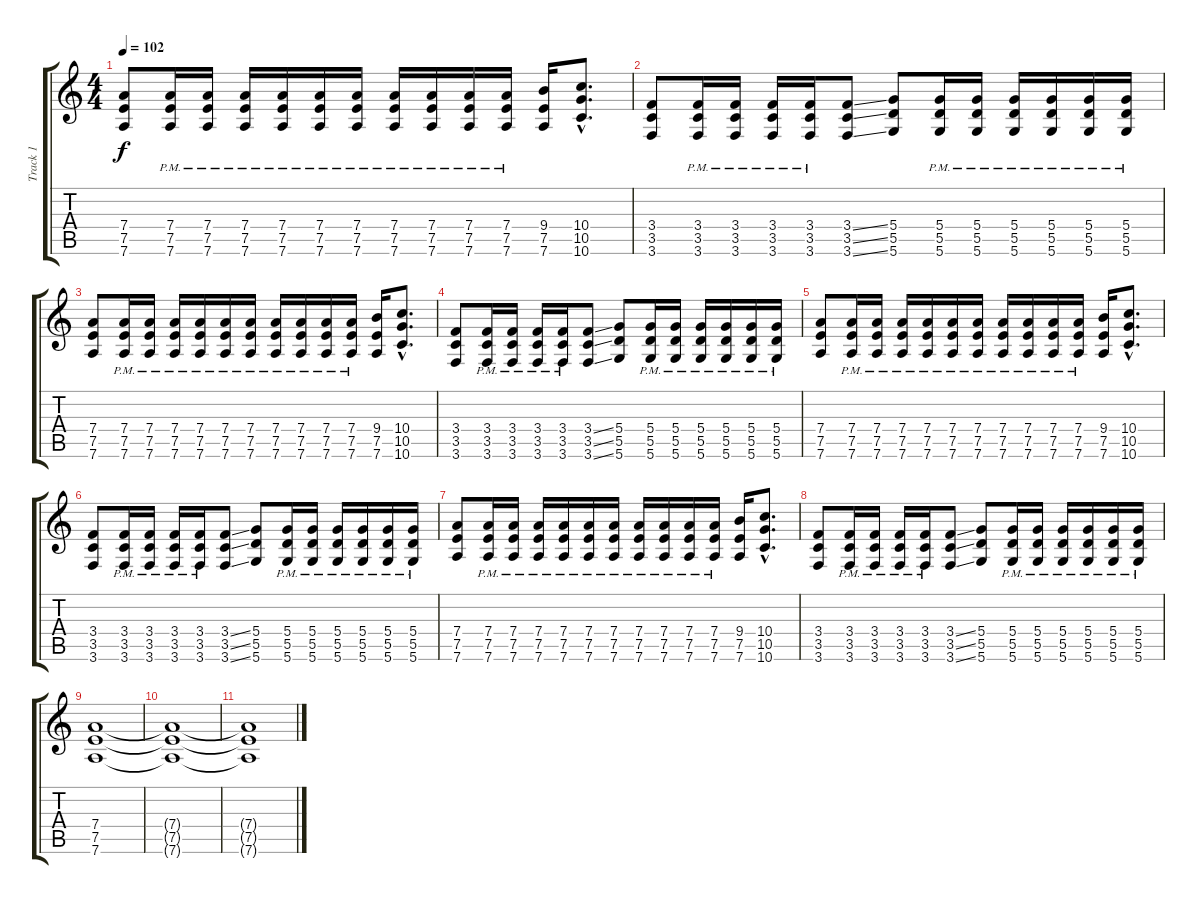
\track ("Track 1" "Track 1") {instrument distortionguitar}
\staff {score tabs}
\tuning (E4 B3 G3 D3 A2 D2) {hide}
\ts (4 4)
\tempo 102
\clef g2
\ks c
(7.4 7.5 7.6).8{dy f volume 16} (7.4{pm} 7.5{pm} 7.6{pm}).16 (7.4{pm} 7.5{pm} 7.6{pm}).16 (7.4{pm} 7.5{pm} 7.6{pm}).16 (7.4{pm} 7.5{pm} 7.6{pm}).16 (7.4{pm} 7.5{pm} 7.6{pm}).16 (7.4{pm} 7.5{pm} 7.6{pm}).16 (7.4{pm} 7.5{pm} 7.6{pm}).16 (7.4{pm} 7.5{pm} 7.6{pm}).16 (7.4{pm} 7.5{pm} 7.6{pm}).16 (7.4{pm} 7.5{pm} 7.6{pm}).16 (9.4 7.5 7.6).16 (10.4{hac} 10.5{hac} 10.6{hac}).8{d} |
(3.4 3.5 3.6).8 (3.4{pm} 3.5{pm} 3.6{pm}).16 (3.4{pm} 3.5{pm} 3.6{pm}).16 (3.4{pm} 3.5{pm} 3.6{pm}).16 (3.4{pm} 3.5{pm} 3.6{pm}).16 (3.4{ss} 3.5{ss} 3.6{ss}).8 (5.4 5.5 5.6).8 (5.4{pm} 5.5{pm} 5.6{pm}).16 (5.4{pm} 5.5{pm} 5.6{pm}).16 (5.4{pm} 5.5{pm} 5.6{pm}).16 (5.4{pm} 5.5{pm} 5.6{pm}).16 (5.4{pm} 5.5{pm} 5.6{pm}).16 (5.4{pm} 5.5{pm} 5.6{pm}).16 |
(7.4 7.5 7.6).8{volume 16} (7.4{pm} 7.5{pm} 7.6{pm}).16 (7.4{pm} 7.5{pm} 7.6{pm}).16 (7.4{pm} 7.5{pm} 7.6{pm}).16 (7.4{pm} 7.5{pm} 7.6{pm}).16 (7.4{pm} 7.5{pm} 7.6{pm}).16 (7.4{pm} 7.5{pm} 7.6{pm}).16 (7.4{pm} 7.5{pm} 7.6{pm}).16 (7.4{pm} 7.5{pm} 7.6{pm}).16 (7.4{pm} 7.5{pm} 7.6{pm}).16 (7.4{pm} 7.5{pm} 7.6{pm}).16 (9.4 7.5 7.6).16 (10.4{hac} 10.5{hac} 10.6{hac}).8{d} |
(3.4 3.5 3.6).8 (3.4{pm} 3.5{pm} 3.6{pm}).16 (3.4{pm} 3.5{pm} 3.6{pm}).16 (3.4{pm} 3.5{pm} 3.6{pm}).16 (3.4{pm} 3.5{pm} 3.6{pm}).16 (3.4{ss} 3.5{ss} 3.6{ss}).8 (5.4 5.5 5.6).8 (5.4{pm} 5.5{pm} 5.6{pm}).16 (5.4{pm} 5.5{pm} 5.6{pm}).16 (5.4{pm} 5.5{pm} 5.6{pm}).16 (5.4{pm} 5.5{pm} 5.6{pm}).16 (5.4{pm} 5.5{pm} 5.6{pm}).16 (5.4{pm} 5.5{pm} 5.6{pm}).16 |
(7.4 7.5 7.6).8{volume 16} (7.4{pm} 7.5{pm} 7.6{pm}).16 (7.4{pm} 7.5{pm} 7.6{pm}).16 (7.4{pm} 7.5{pm} 7.6{pm}).16 (7.4{pm} 7.5{pm} 7.6{pm}).16 (7.4{pm} 7.5{pm} 7.6{pm}).16 (7.4{pm} 7.5{pm} 7.6{pm}).16 (7.4{pm} 7.5{pm} 7.6{pm}).16 (7.4{pm} 7.5{pm} 7.6{pm}).16 (7.4{pm} 7.5{pm} 7.6{pm}).16 (7.4{pm} 7.5{pm} 7.6{pm}).16 (9.4 7.5 7.6).16 (10.4{hac} 10.5{hac} 10.6{hac}).8{d} |
(3.4 3.5 3.6).8 (3.4{pm} 3.5{pm} 3.6{pm}).16 (3.4{pm} 3.5{pm} 3.6{pm}).16 (3.4{pm} 3.5{pm} 3.6{pm}).16 (3.4{pm} 3.5{pm} 3.6{pm}).16 (3.4{ss} 3.5{ss} 3.6{ss}).8 (5.4 5.5 5.6).8 (5.4{pm} 5.5{pm} 5.6{pm}).16 (5.4{pm} 5.5{pm} 5.6{pm}).16 (5.4{pm} 5.5{pm} 5.6{pm}).16 (5.4{pm} 5.5{pm} 5.6{pm}).16 (5.4{pm} 5.5{pm} 5.6{pm}).16 (5.4{pm} 5.5{pm} 5.6{pm}).16 |
(7.4 7.5 7.6).8{volume 16} (7.4{pm} 7.5{pm} 7.6{pm}).16 (7.4{pm} 7.5{pm} 7.6{pm}).16 (7.4{pm} 7.5{pm} 7.6{pm}).16 (7.4{pm} 7.5{pm} 7.6{pm}).16 (7.4{pm} 7.5{pm} 7.6{pm}).16 (7.4{pm} 7.5{pm} 7.6{pm}).16 (7.4{pm} 7.5{pm} 7.6{pm}).16 (7.4{pm} 7.5{pm} 7.6{pm}).16 (7.4{pm} 7.5{pm} 7.6{pm}).16 (7.4{pm} 7.5{pm} 7.6{pm}).16 (9.4 7.5 7.6).16 (10.4{hac} 10.5{hac} 10.6{hac}).8{d} |
(3.4 3.5 3.6).8 (3.4{pm} 3.5{pm} 3.6{pm}).16 (3.4{pm} 3.5{pm} 3.6{pm}).16 (3.4{pm} 3.5{pm} 3.6{pm}).16 (3.4{pm} 3.5{pm} 3.6{pm}).16 (3.4{ss} 3.5{ss} 3.6{ss}).8 (5.4 5.5 5.6).8 (5.4{pm} 5.5{pm} 5.6{pm}).16 (5.4{pm} 5.5{pm} 5.6{pm}).16 (5.4{pm} 5.5{pm} 5.6{pm}).16 (5.4{pm} 5.5{pm} 5.6{pm}).16 (5.4{pm} 5.5{pm} 5.6{pm}).16 (5.4{pm} 5.5{pm} 5.6{pm}).16 |
(7.4 7.5 7.6).1 |
(7.4{t} 7.5{t} 7.6{t}).1{volume 1} |
(7.4{t} 7.5{t} 7.6{t}).1
